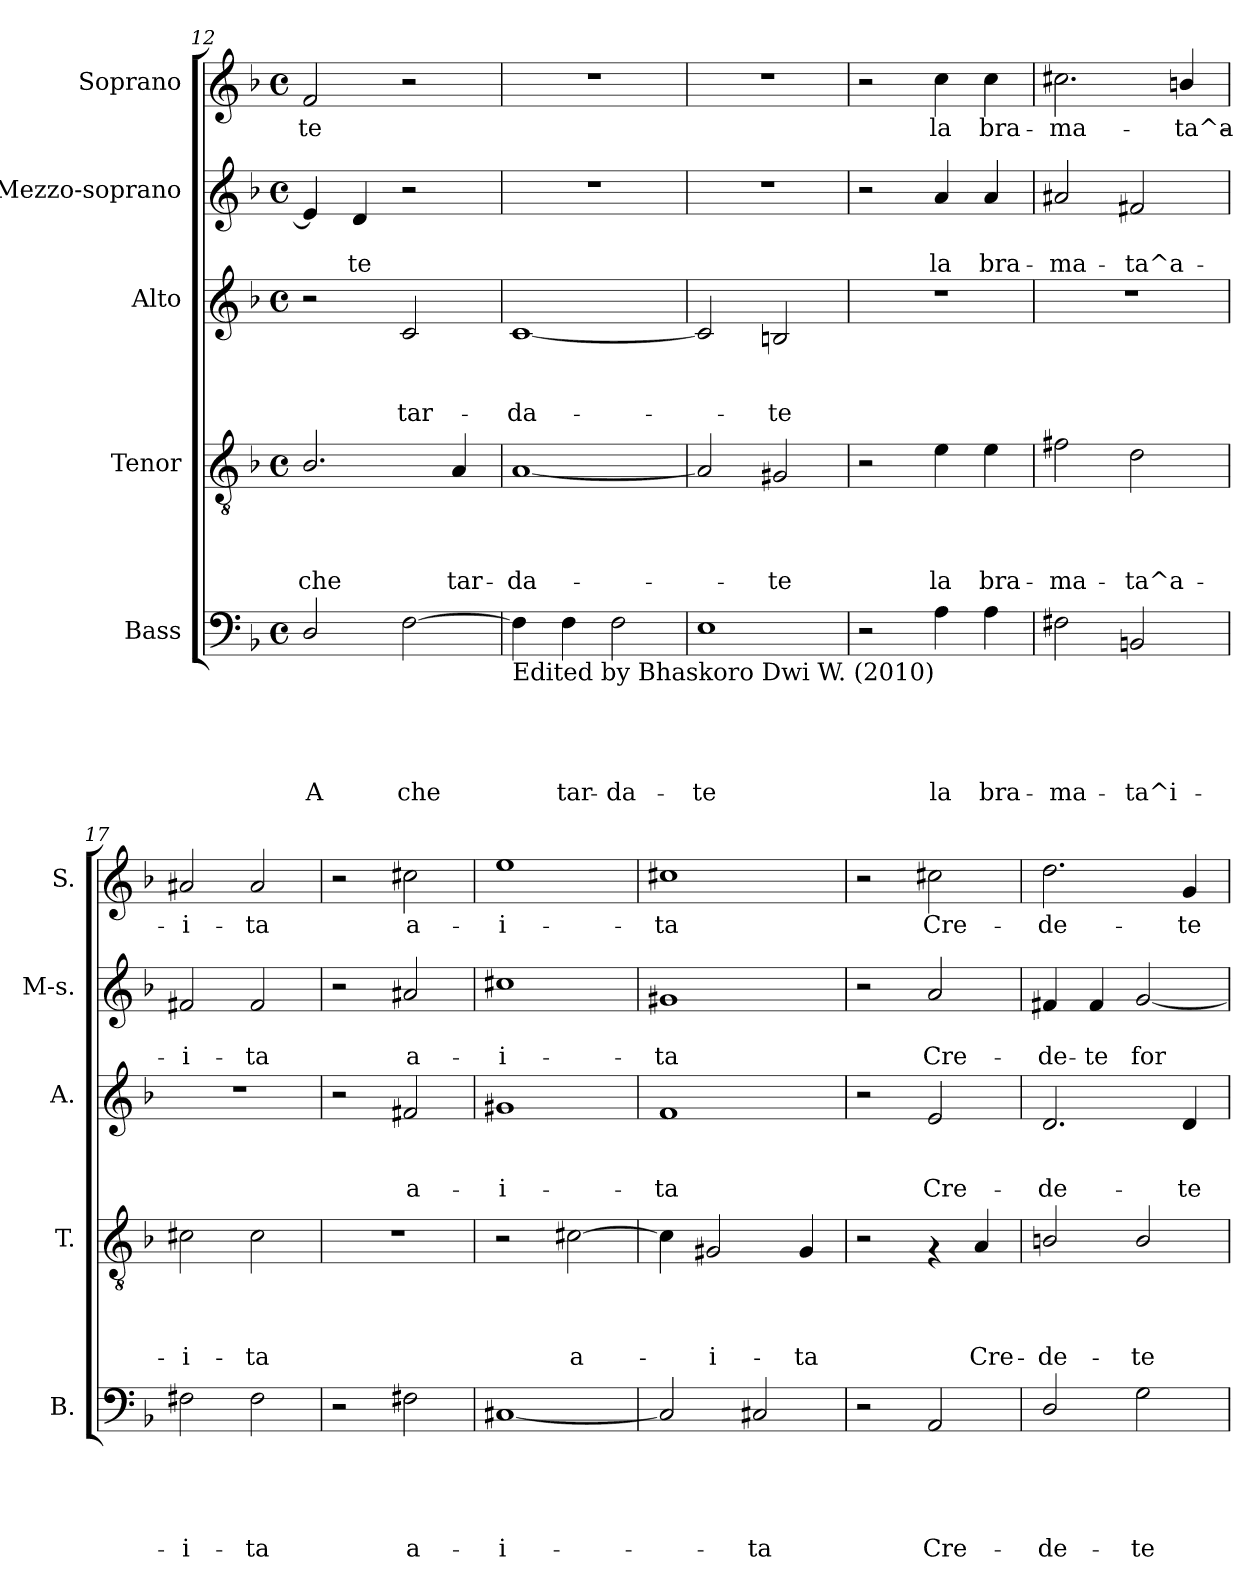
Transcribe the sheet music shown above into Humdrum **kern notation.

**kern	**text	**text	**text	**text	**text	**kern	**text	**text	**text	**text	**kern	**text	**text	**text	**kern	**text	**text	**kern	**text
*part5	*part5	*part5	*part5	*part5	*part5	*part4	*part4	*part4	*part4	*part4	*part3	*part3	*part3	*part3	*part2	*part2	*part2	*part1	*part1
*staff5	*staff5	*staff5	*staff5	*staff5	*staff5	*staff4	*staff4	*staff4	*staff4	*staff4	*staff3	*staff3	*staff3	*staff3	*staff2	*staff2	*staff2	*staff1	*staff1
*I"Bass	*	*	*	*	*	*I"Tenor	*	*	*	*	*I"Alto	*	*	*	*I"Mezzo-soprano	*	*	*I"Soprano	*
*I'B.	*	*	*	*	*	*I'T.	*	*	*	*	*I'A.	*	*	*	*I'M-s.	*	*	*I'S.	*
*clefF4	*	*	*	*	*	*clefGv2	*	*	*	*	*clefG2	*	*	*	*clefG2	*	*	*clefG2	*
*k[b-]	*	*	*	*	*	*k[b-]	*	*	*	*	*k[b-]	*	*	*	*k[b-]	*	*	*k[b-]	*
*F:	*	*	*	*	*	*F:	*	*	*	*	*F:	*	*	*	*F:	*	*	*F:	*
*M4/4	*	*	*	*	*	*M4/4	*	*	*	*	*M4/4	*	*	*	*M4/4	*	*	*M4/4	*
*met(c)	*	*	*	*	*	*met(c)	*	*	*	*	*met(c)	*	*	*	*met(c)	*	*	*met(c)	*
=12	=12	=12	=12	=12	=12	=12	=12	=12	=12	=12	=12	=12	=12	=12	=12	=12	=12	=12	=12
!	!	!	!	!	!LO:LY:b	!	!	!	!	!LO:LY:b	!	!	!	!	!	!	!	!	!LO:LY:b
2D/	.	.	.	.	A	2.B-/	.	.	.	che	2r	.	.	.	4e/]	.	.	2f/	-te
!	!	!	!	!	!	!	!	!	!	!	!	!	!	!	!	!	!LO:LY:b	!	!
.	.	.	.	.	.	.	.	.	.	.	.	.	.	.	4d/	.	-te	.	.
!	!	!	!	!	!LO:LY:b	!	!	!	!	!	!	!	!	!LO:LY:b	!	!	!	!	!
[>2F\	.	.	.	.	che	.	.	.	.	.	2c/	.	.	tar-	2r	.	.	2r	.
!	!	!	!	!	!	!	!	!	!	!LO:LY:b	!	!	!	!	!	!	!	!	!
.	.	.	.	.	.	4A/	.	.	.	tar-	.	.	.	.	.	.	.	.	.
=13	=13	=13	=13	=13	=13	=13	=13	=13	=13	=13	=13	=13	=13	=13	=13	=13	=13	=13	=13
!LO:TX:b:t=Edited by Bhaskoro Dwi W. (2010)	!	!	!	!	!	!	!	!	!	!	!	!	!	!	!	!	!	!	!
!	!	!	!	!	!	!	!	!	!	!LO:LY:b	!	!	!	!LO:LY:b	!	!	!	!	!
4F\]	.	.	.	.	.	[<1A	.	.	.	-da-	[<1c	.	.	-da-	1r	.	.	1r	.
!	!	!	!	!	!LO:LY:b	!	!	!	!	!	!	!	!	!	!	!	!	!	!
4F\	.	.	.	.	tar-	.	.	.	.	.	.	.	.	.	.	.	.	.	.
!	!	!	!	!	!LO:LY:b	!	!	!	!	!	!	!	!	!	!	!	!	!	!
2F\	.	.	.	.	-da-	.	.	.	.	.	.	.	.	.	.	.	.	.	.
=14	=14	=14	=14	=14	=14	=14	=14	=14	=14	=14	=14	=14	=14	=14	=14	=14	=14	=14	=14
!	!	!	!	!	!LO:LY:b	!	!	!	!	!	!	!	!	!	!	!	!	!	!
1E	.	.	.	.	-te	2A/]	.	.	.	.	2c/]	.	.	.	1r	.	.	1r	.
!	!	!	!	!	!	!	!	!	!	!LO:LY:b	!	!	!	!LO:LY:b	!	!	!	!	!
.	.	.	.	.	.	2G#X/	.	.	.	-te	2Bn/	.	.	-te	.	.	.	.	.
!!LO:PB:g=z
=15	=15	=15	=15	=15	=15	=15	=15	=15	=15	=15	=15	=15	=15	=15	=15	=15	=15	=15	=15
2r	.	.	.	.	.	2r	.	.	.	.	1r	.	.	.	2r	.	.	2r	.
!	!	!	!	!	!LO:LY:b	!	!	!	!	!LO:LY:b	!	!	!	!	!	!	!LO:LY:b	!	!LO:LY:b
4A\	.	.	.	.	la	4e\	.	.	.	la	.	.	.	.	4a/	.	la	4cc\	la
!	!	!	!	!	!LO:LY:b	!	!	!	!	!LO:LY:b	!	!	!	!	!	!	!LO:LY:b	!	!LO:LY:b
4A\	.	.	.	.	bra-	4e\	.	.	.	bra-	.	.	.	.	4a/	.	bra-	4cc\	bra-
=16	=16	=16	=16	=16	=16	=16	=16	=16	=16	=16	=16	=16	=16	=16	=16	=16	=16	=16	=16
!	!	!	!	!	!LO:LY:b	!	!	!	!	!LO:LY:b	!	!	!	!	!	!	!LO:LY:b	!	!LO:LY:b
2F#X\	.	.	.	.	-ma-	2f#X\	.	.	.	-ma-	1r	.	.	.	2a#X/	.	-ma-	2.cc#X\	-ma-
!	!	!	!	!	!LO:LY:b	!	!	!	!	!LO:LY:b	!	!	!	!	!	!	!LO:LY:b	!	!
2BBn/	.	.	.	.	-ta^i-	2d\	.	.	.	-ta^a-	.	.	.	.	2f#X/	.	-ta^a-	.	.
!	!	!	!	!	!	!	!	!	!	!	!	!	!	!	!	!	!	!	!LO:LY:b
.	.	.	.	.	.	.	.	.	.	.	.	.	.	.	.	.	.	4bn/	-ta^a-
=17	=17	=17	=17	=17	=17	=17	=17	=17	=17	=17	=17	=17	=17	=17	=17	=17	=17	=17	=17
!	!	!	!	!	!LO:LY:b	!	!	!	!	!LO:LY:b	!	!	!	!	!	!	!LO:LY:b	!	!LO:LY:b
2F#X\	.	.	.	.	-i-	2c#X\	.	.	.	-i-	1r	.	.	.	2f#X/	.	-i-	2a#X/	-i-
!	!	!	!	!	!LO:LY:b	!	!	!	!	!LO:LY:b	!	!	!	!	!	!	!LO:LY:b	!	!LO:LY:b
2F#\	.	.	.	.	-ta	2c#\	.	.	.	-ta	.	.	.	.	2f#/	.	-ta	2a#/	-ta
=18	=18	=18	=18	=18	=18	=18	=18	=18	=18	=18	=18	=18	=18	=18	=18	=18	=18	=18	=18
2r	.	.	.	.	.	1r	.	.	.	.	2r	.	.	.	2r	.	.	2r	.
!	!	!	!	!	!LO:LY:b	!	!	!	!	!	!	!	!	!LO:LY:b	!	!	!LO:LY:b	!	!LO:LY:b
2F#X\	.	.	.	.	a-	.	.	.	.	.	2f#X/	.	.	a-	2a#X/	.	a-	2cc#X\	a-
=19	=19	=19	=19	=19	=19	=19	=19	=19	=19	=19	=19	=19	=19	=19	=19	=19	=19	=19	=19
!	!	!	!	!	!LO:LY:b	!	!	!	!	!	!	!	!	!LO:LY:b	!	!	!LO:LY:b	!	!LO:LY:b
[<1C#X	.	.	.	.	-i-	2r	.	.	.	.	1g#X	.	.	-i-	1cc#X	.	-i-	1ee	-i-
!	!	!	!	!	!	!	!	!	!	!LO:LY:b	!	!	!	!	!	!	!	!	!
.	.	.	.	.	.	[>2c#X\	.	.	.	a-	.	.	.	.	.	.	.	.	.
=20	=20	=20	=20	=20	=20	=20	=20	=20	=20	=20	=20	=20	=20	=20	=20	=20	=20	=20	=20
!	!	!	!	!	!	!	!	!	!	!	!	!	!	!LO:LY:b	!	!	!LO:LY:b	!	!LO:LY:b
2C#/]	.	.	.	.	.	4c#\]	.	.	.	.	1f	.	.	-ta	1g#X	.	-ta	1cc#X	-ta
!	!	!	!	!	!	!	!	!	!	!LO:LY:b	!	!	!	!	!	!	!	!	!
.	.	.	.	.	.	2G#X/	.	.	.	-i-	.	.	.	.	.	.	.	.	.
!	!	!	!	!	!LO:LY:b	!	!	!	!	!	!	!	!	!	!	!	!	!	!
2C#X/	.	.	.	.	-ta	.	.	.	.	.	.	.	.	.	.	.	.	.	.
!	!	!	!	!	!	!	!	!	!	!LO:LY:b	!	!	!	!	!	!	!	!	!
.	.	.	.	.	.	4G#/	.	.	.	-ta	.	.	.	.	.	.	.	.	.
=21	=21	=21	=21	=21	=21	=21	=21	=21	=21	=21	=21	=21	=21	=21	=21	=21	=21	=21	=21
2r	.	.	.	.	.	2r	.	.	.	.	2r	.	.	.	2r	.	.	2r	.
!	!	!	!	!	!LO:LY:b	!	!	!	!	!	!	!	!	!LO:LY:b	!	!	!LO:LY:b	!	!LO:LY:b
2AA/	.	.	.	.	Cre-	4rF	.	.	.	.	2e/	.	.	Cre-	2a/	.	Cre-	2cc#X\	Cre-
!	!	!	!	!	!	!	!	!	!	!LO:LY:b	!	!	!	!	!	!	!	!	!
.	.	.	.	.	.	4A/	.	.	.	Cre-	.	.	.	.	.	.	.	.	.
!!LO:PB:g=z
=22	=22	=22	=22	=22	=22	=22	=22	=22	=22	=22	=22	=22	=22	=22	=22	=22	=22	=22	=22
!	!	!	!	!	!LO:LY:b	!	!	!	!	!LO:LY:b	!	!	!	!LO:LY:b	!	!	!LO:LY:b	!	!LO:LY:b
2D/	.	.	.	.	-de-	2Bn/	.	.	.	-de-	2.d/	.	.	-de-	4f#X/	.	-de-	2.dd\	-de-
!	!	!	!	!	!	!	!	!	!	!	!	!	!	!	!	!	!LO:LY:b	!	!
.	.	.	.	.	.	.	.	.	.	.	.	.	.	.	4f#/	.	-te	.	.
!	!	!	!	!	!LO:LY:b	!	!	!	!	!LO:LY:b	!	!	!	!	!	!	!LO:LY:b	!	!
2G\	.	.	.	.	-te	2B/	.	.	.	-te	.	.	.	.	[<2g/	.	for-	.	.
!	!	!	!	!	!	!	!	!	!	!	!	!	!	!LO:LY:b	!	!	!	!	!LO:LY:b
.	.	.	.	.	.	.	.	.	.	.	4d/	.	.	-te	.	.	.	4g/	-te
=	=	=	=	=	=	=	=	=	=	=	=	=	=	=	=	=	=	=	=
*-	*-	*-	*-	*-	*-	*-	*-	*-	*-	*-	*-	*-	*-	*-	*-	*-	*-	*-	*-
